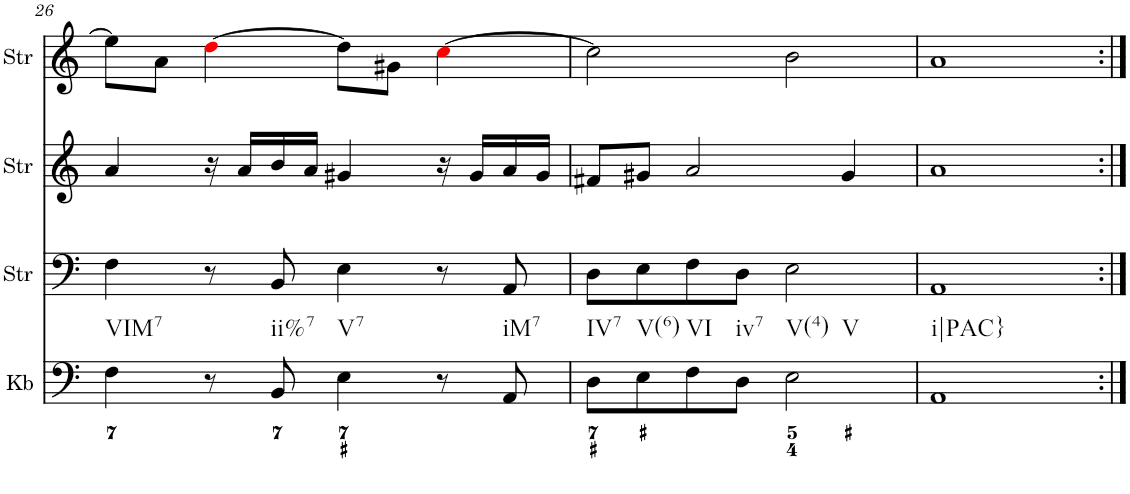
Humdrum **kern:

**kern	**kern	**kern	**kern
*part4	*part3	*part2	*part1
*staff4	*staff3	*staff2	*staff1
*I"Keyboard	*I"StringInstrument	*I"StringInstrument	*I"StringInstrument
*I'Kb	*I'Str	*I'Str	*I'Str
!!LO:PB:g=z
*clefF4	*clefF4	*clefG2	*clefG2
*k[]	*k[]	*k[]	*k[]
*M4/4	*M4/4	*M4/4	*M4/4
=26	=26	=26	=26
!LO:TX:b:t=VIM7	!	!	!
4F\	4F\	4a/	8ee\L]
.	.	.	8a\J
8r	8r	16r	[4ddi\
.	.	16a/LL	.
!LO:TX:b:t=ii%7	!	!	!
8BB/	8BB/	16b/	.
.	.	16a/JJ	.
!LO:TX:b:t=V7	!	!	!
4E\	4E\	4g#X/	8dd\L]
.	.	.	8g#X\J
8r	8r	16r	[4cci\
.	.	16g#/LL	.
!LO:TX:b:t=iM7	!	!	!
8AA/	8AA/	16a/	.
.	.	16g#/JJ	.
=27	=27	=27	=27
!LO:TX:b:t=IV7	!	!	!
8D\L	8D\L	8f#X/L	2cc\]
!LO:TX:b:t=V(6)	!	!	!
8E\	8E\	8g#X/J	.
!LO:TX:b:t=VI	!	!	!
8F\	8F\	2a/	.
!LO:TX:b:t=iv7	!	!	!
8D\J	8D\J	.	.
!LO:TX:b:t=V(4)	!	!	!
!LO:TX:b:t=V	!	!	!
2E\	2E\	.	2b\
.	.	4g#/	.
=28	=28	=28	=28
!LO:TX:b:t=i|PAC}	!	!	!
1AA	1AA	1a	1a
=:|!	=:|!	=:|!	=:|!
*-	*-	*-	*-
